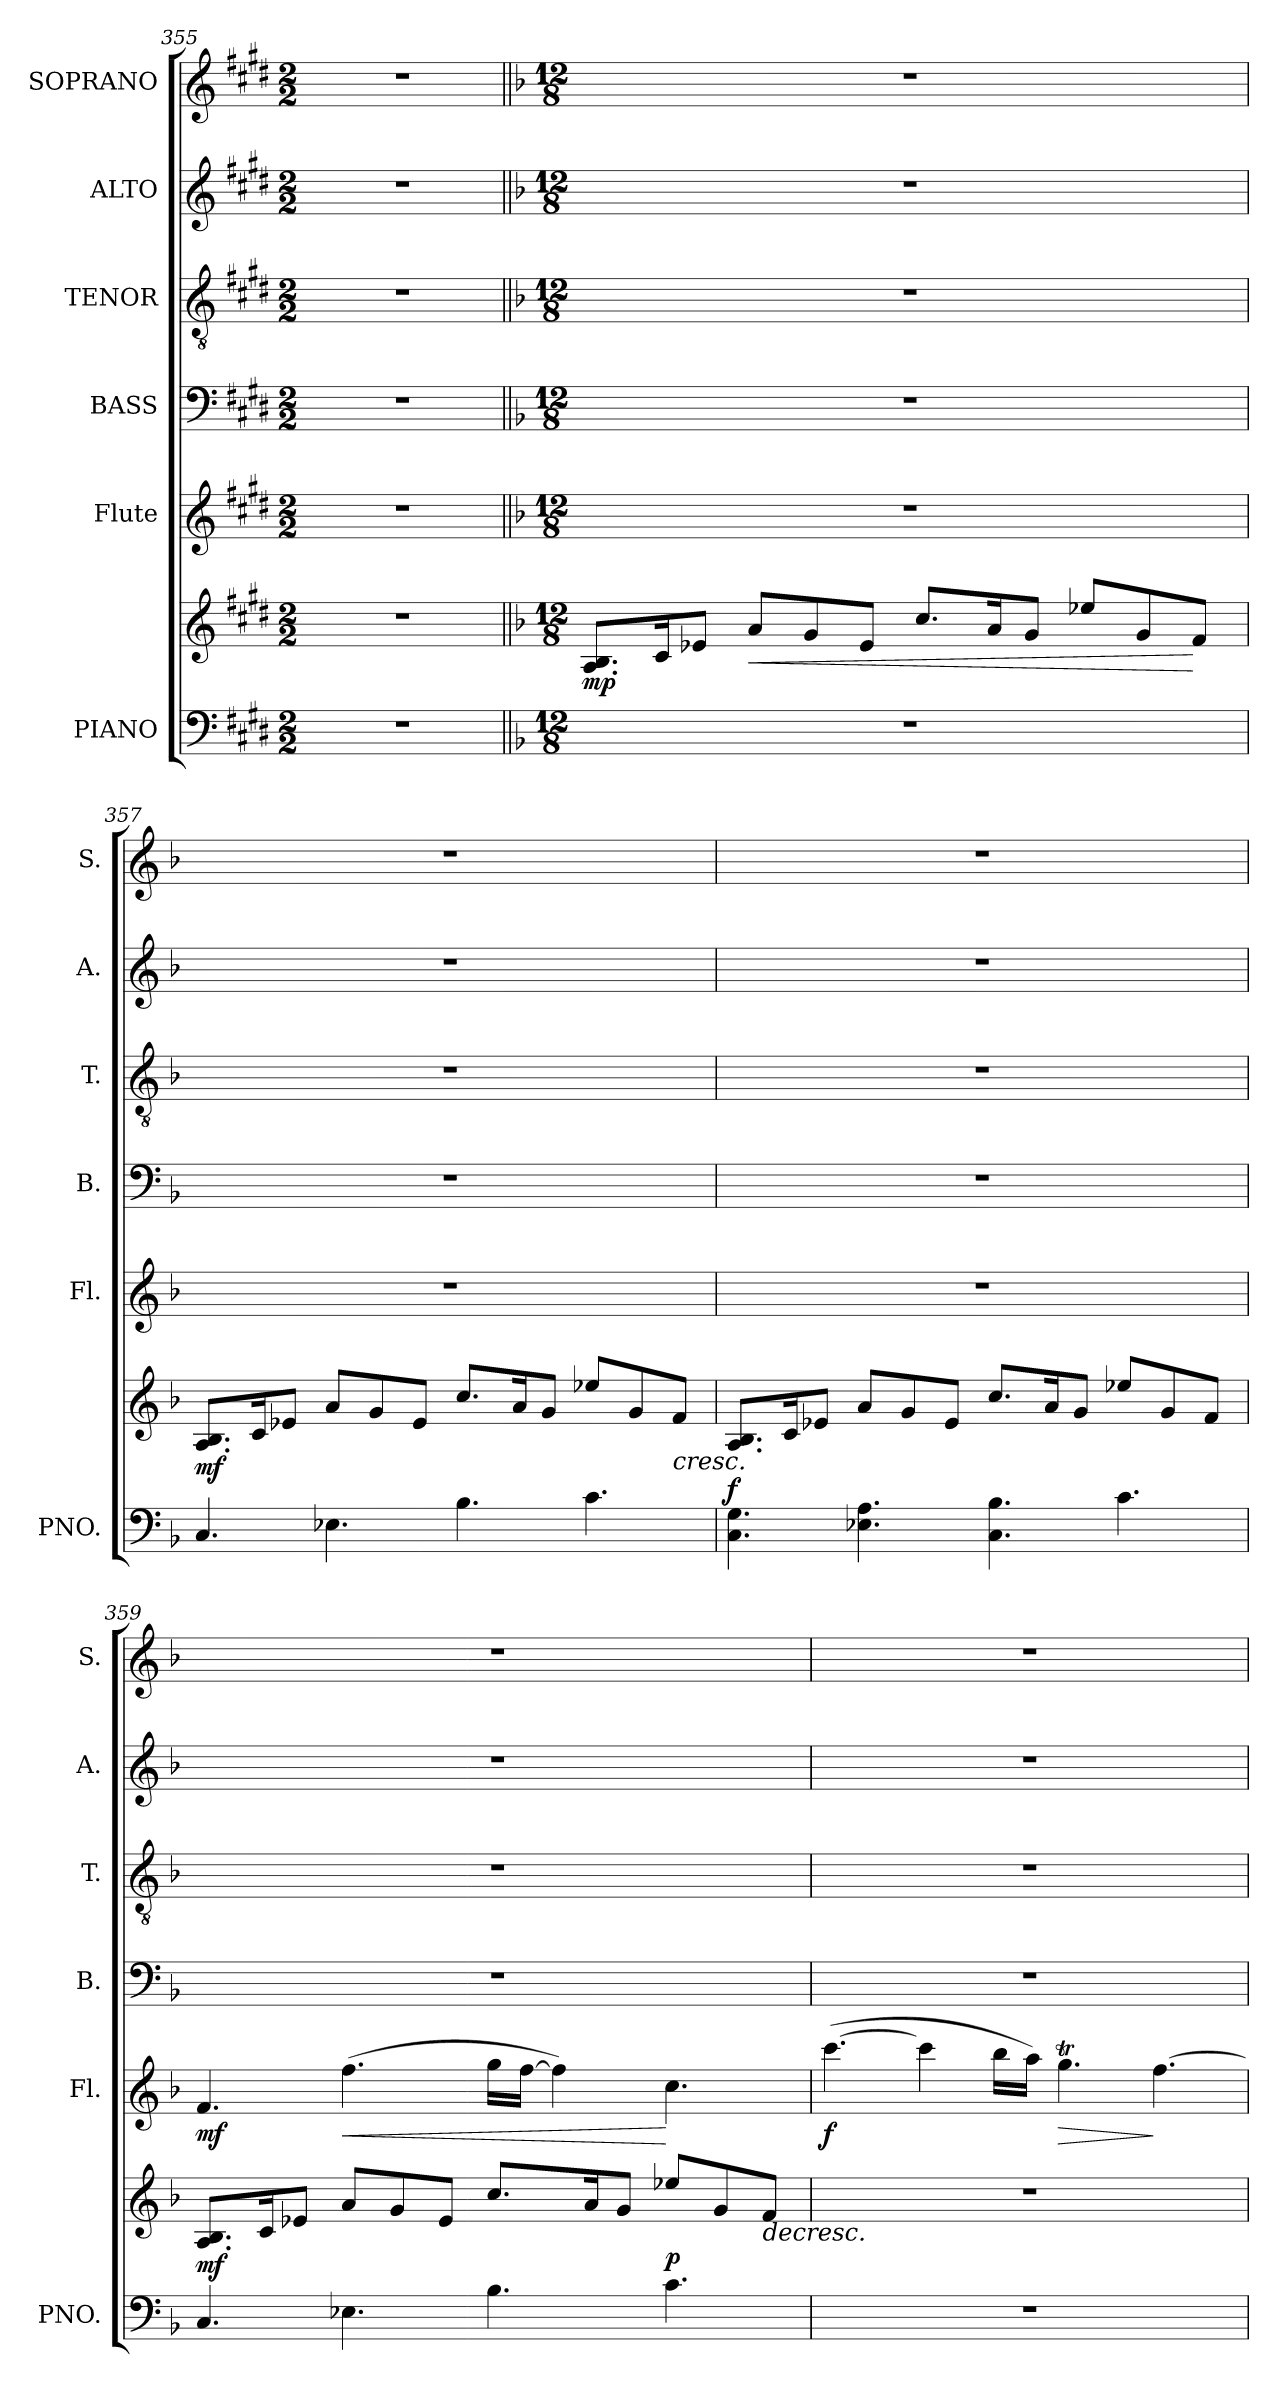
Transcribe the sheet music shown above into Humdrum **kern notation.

**kern	**kern	**dynam	**kern	**dynam	**kern	**kern	**kern	**kern
*part6	*part6	*part6	*part5	*part5	*part4	*part3	*part2	*part1
*staff7	*staff6	*staff6/7	*staff5	*staff5	*staff4	*staff3	*staff2	*staff1
*I"PIANO	*	*	*I"Flute	*	*I"BASS	*I"TENOR	*I"ALTO	*I"SOPRANO
*I'PNO.	*	*	*I'Fl.	*	*I'B.	*I'T.	*I'A.	*I'S.
*clefF4	*clefG2	*	*clefG2	*	*clefF4	*clefGv2	*clefG2	*clefG2
*	*	*	*	*	*	*ITrd7c12	*	*
*k[f#c#g#d#]	*k[f#c#g#d#]	*	*k[f#c#g#d#]	*	*k[f#c#g#d#]	*k[f#c#g#d#]	*k[f#c#g#d#]	*k[f#c#g#d#]
*E:	*E:	*	*E:	*	*E:	*E:	*E:	*E:
*M2/2	*M2/2	*	*M2/2	*	*M2/2	*M2/2	*M2/2	*M2/2
=355	=355	=355	=355	=355	=355	=355	=355	=355
1r	1r	.	1r	.	1r	1r	1r	1r
!!LO:PB:g=z
=356||	=356||	=356||	=356||	=356||	=356||	=356||	=356||	=356||
*k[b-]	*k[b-]	*	*k[b-]	*	*k[b-]	*k[b-]	*k[b-]	*k[b-]
*F:	*F:	*	*F:	*	*F:	*F:	*F:	*F:
*M12/8	*M12/8	*	*M12/8	*	*M12/8	*M12/8	*M12/8	*M12/8
*	*MM60	*	*	*	*	*	*	*MM60
!LO:N:vis=1	!	!	!LO:N:vis=1	!	!LO:N:vis=1	!LO:N:vis=1	!LO:N:vis=1	!LO:N:vis=1
1.r	8.Ai/ 8.B-iL	mp	1.r	.	1.r	1.r	1.r	1.r
.	16ci/k	.	.	.	.	.	.	.
.	8e-Xi/J	.	.	.	.	.	.	.
!	!	!LO:HP:b	!	!	!	!	!	!
.	8ai/L	<	.	.	.	.	.	.
.	8gi/	.	.	.	.	.	.	.
.	8e-i/J	.	.	.	.	.	.	.
.	8.cci/L	.	.	.	.	.	.	.
.	16ai/k	.	.	.	.	.	.	.
.	8gi/J	.	.	.	.	.	.	.
.	8ee-Xi/L	.	.	.	.	.	.	.
.	8gi/	.	.	.	.	.	.	.
.	8fi/J	[	.	.	.	.	.	.
=357	=357	=357	=357	=357	=357	=357	=357	=357
!	!	!	!LO:N:vis=1	!	!LO:N:vis=1	!LO:N:vis=1	!LO:N:vis=1	!LO:N:vis=1
4.Ci/	8.Ai/ 8.B-iL	mf	1.r	.	1.r	1.r	1.r	1.r
.	16ci/k	.	.	.	.	.	.	.
.	8e-Xi/J	.	.	.	.	.	.	.
4.E-Xi\	8ai/L	[	.	.	.	.	.	.
.	8gi/	.	.	.	.	.	.	.
.	8e-i/J	.	.	.	.	.	.	.
4.B-i\	8.cci/L	.	.	.	.	.	.	.
.	16ai/k	.	.	.	.	.	.	.
.	8gi/J	.	.	.	.	.	.	.
4.ci\	8ee-Xi/L	.	.	.	.	.	.	.
.	8gi/	.	.	.	.	.	.	.
!	!	!LO:HP:b	!	!	!	!	!	!
.	8fi/J	<	.	.	.	.	.	.
=358	=358	=358	=358	=358	=358	=358	=358	=358
!	!	!	!LO:N:vis=1	!	!LO:N:vis=1	!LO:N:vis=1	!LO:N:vis=1	!LO:N:vis=1
4.Ci\ 4.Gi	8.Ai/ 8.B-iL	f	1.r	.	1.r	1.r	1.r	1.r
.	16ci/k	.	.	.	.	.	.	.
.	8e-Xi/J	.	.	.	.	.	.	.
4.E-Xi\ 4.Ai	8ai/L	.	.	.	.	.	.	.
.	8gi/	.	.	.	.	.	.	.
.	8e-i/J	.	.	.	.	.	.	.
4.Ci\ 4.B-i	8.cci/L	.	.	.	.	.	.	.
.	16ai/k	.	.	.	.	.	.	.
.	8gi/J	.	.	.	.	.	.	.
4.ci\	8ee-Xi/L	.	.	.	.	.	.	.
.	8gi/	.	.	.	.	.	.	.
.	8fi/J	.	.	.	.	.	.	.
!!LO:LB:g=z
=359	=359	=359	=359	=359	=359	=359	=359	=359
!	!	!	!	!	!LO:N:vis=1	!LO:N:vis=1	!LO:N:vis=1	!LO:N:vis=1
4.Ci/	8.Ai/ 8.B-iL	mf	4.fi/	mf	1.r	1.r	1.r	1.r
.	16ci/k	.	.	.	.	.	.	.
.	8e-Xi/J	.	.	.	.	.	.	.
!	!	!	!	!LO:HP:b	!	!	!	!
4.E-Xi\	8ai/L	]	(4.ffi\	<	.	.	.	.
.	8gi/	.	.	.	.	.	.	.
.	8e-i/J	.	.	.	.	.	.	.
4.B-i\	8.cci/L	.	16ggi\LL	.	.	.	.	.
.	.	.	[>16ffi\JJ	.	.	.	.	.
.	.	.	4ffi\])	.	.	.	.	.
.	16ai/k	.	.	.	.	.	.	.
.	8gi/J	.	.	.	.	.	.	.
4.ci\	8ee-Xi/L	p	4.cci\	[	.	.	.	.
.	8gi/	.	.	.	.	.	.	.
!	!	!LO:HP:b	!	!	!	!	!	!
.	8fi/J	>	.	.	.	.	.	.
=360	=360	=360	=360	=360	=360	=360	=360	=360
!LO:N:vis=1	!LO:N:vis=1	!	!	!	!LO:N:vis=1	!LO:N:vis=1	!LO:N:vis=1	!LO:N:vis=1
1.r	1.r	.	([>4.ccci\	f	1.r	1.r	1.r	1.r
.	.	.	4ccci\]	.	.	.	.	.
.	.	.	16bb-i\LL	.	.	.	.	.
.	.	.	16aai\JJ)	.	.	.	.	.
!	!	!	!	!LO:HP:b	!	!	!	!
.	.	.	4.ggTi\	>	.	.	.	.
.	.	.	[>4.ffi\	]	.	.	.	.
=	=	=	=	=	=	=	=	=
*-	*-	*-	*-	*-	*-	*-	*-	*-
